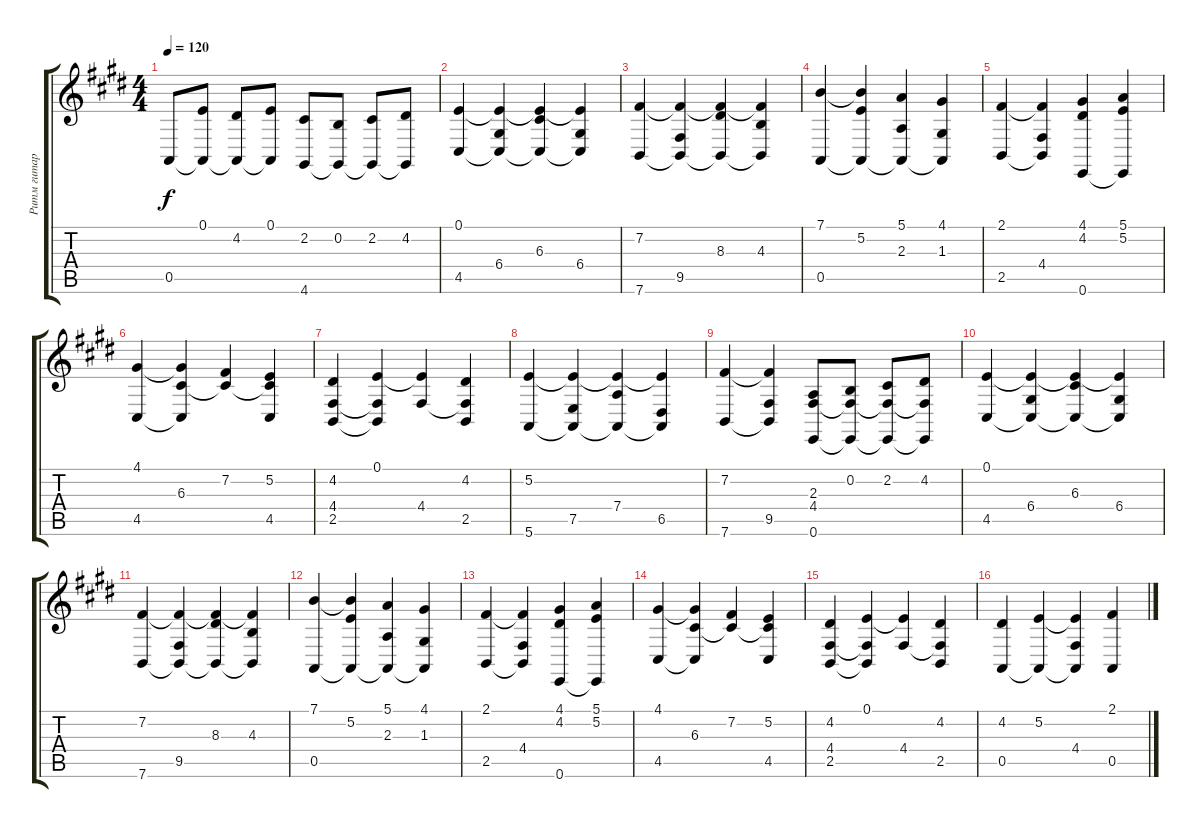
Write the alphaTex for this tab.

\track ("Ритм гитара" "Ритм гитар") {instrument brightacousticpiano}
\staff {score tabs}
\tuning (E4 B3 G3 D3 A2 E2) {hide}
\ts (4 4)
\tempo 120
\clef g2
\ks e
0.5.8{dy f} (0.1 0.5{t}).8 (4.2 0.5{t}).8 (0.1 0.5{t}).8 (2.2 4.6).8 (0.2 4.6{t}).8 (2.2 4.6{t}).8 (4.2 4.6{t}).8 |
(0.1 4.5).4 (0.1{t} 6.4 4.5{t}).4 (0.1{t} 6.3 4.5{t}).4 (0.1{t} 6.4 4.5{t}).4 |
(7.2 7.6).4 (7.2{t} 9.5 7.6{t}).4 (7.2{t} 8.3 7.6{t}).4 (7.2{t} 4.3 7.6{t}).4 |
(7.1 0.5).4 (7.1{t} 5.2 0.5{t}).4 (5.1 2.3 0.5{t}).4 (4.1 1.3 0.5{t}).4 |
(2.1 2.5).4 (2.1{t} 4.4 2.5{t}).4 (4.1 4.2 0.6).4 (5.1 5.2 0.6{t}).4 |
(4.1 4.5).4 (4.1{t} 6.3 4.5{t}).4 (7.2 6.3{t}).4 (5.2 6.3{t} 4.5).4 |
(4.2 4.4 2.5).4 (0.1 4.4{t} 2.5{t}).4 (0.1{t} 4.4).4 (4.2 4.4{t} 2.5).4 |
(5.2 5.6).4 (5.2{t} 7.5 5.6{t}).4 (5.2{t} 7.4 5.6{t}).4 (5.2{t} 6.5 5.6{t}).4 |
(7.2 7.6).4 (7.2{t} 9.5 7.6{t}).4 (2.3 4.4 0.6).8 (0.2 4.4{t} 0.6{t}).8 (2.2 4.4{t} 0.6{t}).8 (4.2 4.4{t} 0.6{t}).8 |
(0.1 4.5).4 (0.1{t} 6.4 4.5{t}).4 (0.1{t} 6.3 4.5{t}).4 (0.1{t} 6.4 4.5{t}).4 |
(7.2 7.6).4 (7.2{t} 9.5 7.6{t}).4 (7.2{t} 8.3 7.6{t}).4 (7.2{t} 4.3 7.6{t}).4 |
(7.1 0.5).4 (7.1{t} 5.2 0.5{t}).4 (5.1 2.3 0.5{t}).4 (4.1 1.3 0.5{t}).4 |
(2.1 2.5).4 (2.1{t} 4.4 2.5{t}).4 (4.1 4.2 0.6).4 (5.1 5.2 0.6{t}).4 |
(4.1 4.5).4 (4.1{t} 6.3 4.5{t}).4 (7.2 6.3{t}).4 (5.2 6.3{t} 4.5).4 |
(4.2 4.4 2.5).4 (0.1 4.4{t} 2.5{t}).4 (0.1{t} 4.4).4 (4.2 4.4{t} 2.5).4 |
(4.2 0.5).4 (5.2 0.5{t}).4 (5.2{t} 4.4 0.5{t}).4 (2.1 0.5).4
